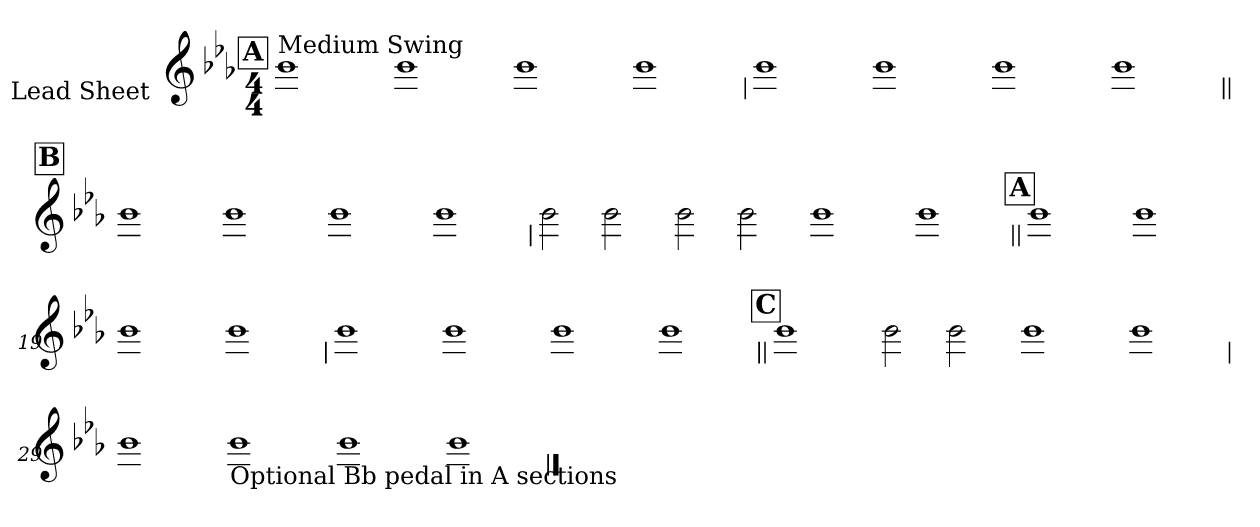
**kern
*part1
*staff1
*I"Lead Sheet
*stria0
*clefG2
*k[b-e-a-]
*E-:
*M4/4
!!LO:REH:place=s1:a:t=A
=1||
!LO:TX:a:t=Medium Swing
1b-
=2-
1b-
=3-
1b-
=4-
1b-
!!LO:LB:g=z
=5
1b-
=6-
1b-
=7-
1b-
=8-
1b-
!!LO:LB:g=z
!!LO:REH:place=s1:a:t=B
=9||
1b-
=10-
1b-
=11-
1b-
=12-
1b-
!!LO:LB:g=z
=13
2b-
2b-
=14-
2b-
2b-
=15-
1b-
=16-
1b-
!!LO:LB:g=z
!!LO:REH:place=s1:a:t=A
=17||
1b-
=18-
1b-
=19-
1b-
=20-
1b-
!!LO:LB:g=z
=21
1b-
=22-
1b-
=23-
1b-
=24-
1b-
!!LO:LB:g=z
!!LO:REH:place=s1:a:t=C
=25||
1b-
=26-
2b-
2b-
=27-
1b-
=28-
1b-
!!LO:LB:g=z
=29
1b-
=30-
!LO:TX:b:t=Optional Bb pedal in A sections
1b-
=31-
1b-
=32-
1b-
==
*-
